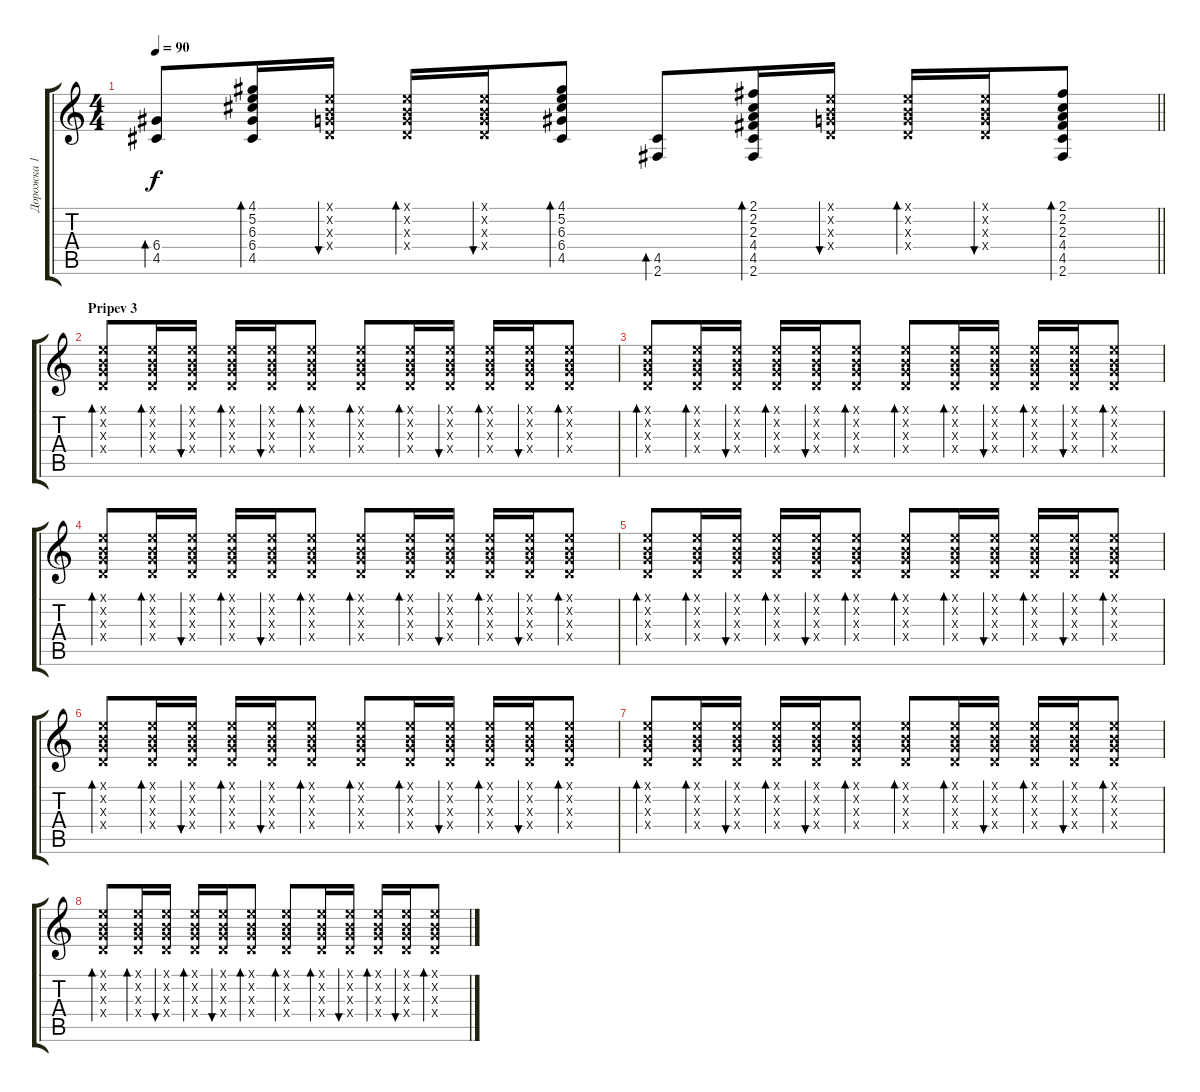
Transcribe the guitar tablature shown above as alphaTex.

\track ("Дорожка 1" "Дорожка 1") {instrument acousticguitarsteel}
\staff {score tabs}
\tuning (E4 B3 G3 D3 A2 E2) {hide}
\ts (4 4)
\tempo 90
\clef g2
\barLineRight lightlight
\ks c
(6.4 4.5).8{bd 60 dy f} (4.1 5.2 6.3 6.4 4.5).16{bd 60} (0.1{x} 0.2{x} 0.3{x} 0.4{x}).16{bu 60} (0.1{x} 0.2{x} 0.3{x} 0.4{x}).16{bd 60} (0.1{x} 0.2{x} 0.3{x} 0.4{x}).16{bu 60} (4.1 5.2 6.3 6.4 4.5).8{bd 60} (4.5 2.6).8{bd 60} (2.1 2.2 2.3 4.4 4.5 2.6).16{bd 60} (0.1{x} 0.2{x} 0.3{x} 0.4{x}).16{bu 60} (0.1{x} 0.2{x} 0.3{x} 0.4{x}).16{bd 60} (0.1{x} 0.2{x} 0.3{x} 0.4{x}).16{bu 60} (2.1 2.2 2.3 4.4 4.5 2.6).8{bd 60} |
\section ("" "Pripev 3")
(0.1{x} 0.2{x} 0.3{x} 0.4{x}).8{bd 60} (0.1{x} 0.2{x} 0.3{x} 0.4{x}).16{bd 60} (0.1{x} 0.2{x} 0.3{x} 0.4{x}).16{bu 60} (0.1{x} 0.2{x} 0.3{x} 0.4{x}).16{bd 60} (0.1{x} 0.2{x} 0.3{x} 0.4{x}).16{bu 60} (0.1{x} 0.2{x} 0.3{x} 0.4{x}).8{bd 60} (0.1{x} 0.2{x} 0.3{x} 0.4{x}).8{bd 60} (0.1{x} 0.2{x} 0.3{x} 0.4{x}).16{bd 60} (0.1{x} 0.2{x} 0.3{x} 0.4{x}).16{bu 60} (0.1{x} 0.2{x} 0.3{x} 0.4{x}).16{bd 60} (0.1{x} 0.2{x} 0.3{x} 0.4{x}).16{bu 60} (0.1{x} 0.2{x} 0.3{x} 0.4{x}).8{bd 60} |
(0.1{x} 0.2{x} 0.3{x} 0.4{x}).8{bd 60} (0.1{x} 0.2{x} 0.3{x} 0.4{x}).16{bd 60} (0.1{x} 0.2{x} 0.3{x} 0.4{x}).16{bu 60} (0.1{x} 0.2{x} 0.3{x} 0.4{x}).16{bd 60} (0.1{x} 0.2{x} 0.3{x} 0.4{x}).16{bu 60} (0.1{x} 0.2{x} 0.3{x} 0.4{x}).8{bd 60} (0.1{x} 0.2{x} 0.3{x} 0.4{x}).8{bd 60} (0.1{x} 0.2{x} 0.3{x} 0.4{x}).16{bd 60} (0.1{x} 0.2{x} 0.3{x} 0.4{x}).16{bu 60} (0.1{x} 0.2{x} 0.3{x} 0.4{x}).16{bd 60} (0.1{x} 0.2{x} 0.3{x} 0.4{x}).16{bu 60} (0.1{x} 0.2{x} 0.3{x} 0.4{x}).8{bd 60} |
(0.1{x} 0.2{x} 0.3{x} 0.4{x}).8{bd 60} (0.1{x} 0.2{x} 0.3{x} 0.4{x}).16{bd 60} (0.1{x} 0.2{x} 0.3{x} 0.4{x}).16{bu 60} (0.1{x} 0.2{x} 0.3{x} 0.4{x}).16{bd 60} (0.1{x} 0.2{x} 0.3{x} 0.4{x}).16{bu 60} (0.1{x} 0.2{x} 0.3{x} 0.4{x}).8{bd 60} (0.1{x} 0.2{x} 0.3{x} 0.4{x}).8{bd 60} (0.1{x} 0.2{x} 0.3{x} 0.4{x}).16{bd 60} (0.1{x} 0.2{x} 0.3{x} 0.4{x}).16{bu 60} (0.1{x} 0.2{x} 0.3{x} 0.4{x}).16{bd 60} (0.1{x} 0.2{x} 0.3{x} 0.4{x}).16{bu 60} (0.1{x} 0.2{x} 0.3{x} 0.4{x}).8{bd 60} |
(0.1{x} 0.2{x} 0.3{x} 0.4{x}).8{bd 60} (0.1{x} 0.2{x} 0.3{x} 0.4{x}).16{bd 60} (0.1{x} 0.2{x} 0.3{x} 0.4{x}).16{bu 60} (0.1{x} 0.2{x} 0.3{x} 0.4{x}).16{bd 60} (0.1{x} 0.2{x} 0.3{x} 0.4{x}).16{bu 60} (0.1{x} 0.2{x} 0.3{x} 0.4{x}).8{bd 60} (0.1{x} 0.2{x} 0.3{x} 0.4{x}).8{bd 60} (0.1{x} 0.2{x} 0.3{x} 0.4{x}).16{bd 60} (0.1{x} 0.2{x} 0.3{x} 0.4{x}).16{bu 60} (0.1{x} 0.2{x} 0.3{x} 0.4{x}).16{bd 60} (0.1{x} 0.2{x} 0.3{x} 0.4{x}).16{bu 60} (0.1{x} 0.2{x} 0.3{x} 0.4{x}).8{bd 60} |
(0.1{x} 0.2{x} 0.3{x} 0.4{x}).8{bd 60} (0.1{x} 0.2{x} 0.3{x} 0.4{x}).16{bd 60} (0.1{x} 0.2{x} 0.3{x} 0.4{x}).16{bu 60} (0.1{x} 0.2{x} 0.3{x} 0.4{x}).16{bd 60} (0.1{x} 0.2{x} 0.3{x} 0.4{x}).16{bu 60} (0.1{x} 0.2{x} 0.3{x} 0.4{x}).8{bd 60} (0.1{x} 0.2{x} 0.3{x} 0.4{x}).8{bd 60} (0.1{x} 0.2{x} 0.3{x} 0.4{x}).16{bd 60} (0.1{x} 0.2{x} 0.3{x} 0.4{x}).16{bu 60} (0.1{x} 0.2{x} 0.3{x} 0.4{x}).16{bd 60} (0.1{x} 0.2{x} 0.3{x} 0.4{x}).16{bu 60} (0.1{x} 0.2{x} 0.3{x} 0.4{x}).8{bd 60} |
(0.1{x} 0.2{x} 0.3{x} 0.4{x}).8{bd 60} (0.1{x} 0.2{x} 0.3{x} 0.4{x}).16{bd 60} (0.1{x} 0.2{x} 0.3{x} 0.4{x}).16{bu 60} (0.1{x} 0.2{x} 0.3{x} 0.4{x}).16{bd 60} (0.1{x} 0.2{x} 0.3{x} 0.4{x}).16{bu 60} (0.1{x} 0.2{x} 0.3{x} 0.4{x}).8{bd 60} (0.1{x} 0.2{x} 0.3{x} 0.4{x}).8{bd 60} (0.1{x} 0.2{x} 0.3{x} 0.4{x}).16{bd 60} (0.1{x} 0.2{x} 0.3{x} 0.4{x}).16{bu 60} (0.1{x} 0.2{x} 0.3{x} 0.4{x}).16{bd 60} (0.1{x} 0.2{x} 0.3{x} 0.4{x}).16{bu 60} (0.1{x} 0.2{x} 0.3{x} 0.4{x}).8{bd 60} |
(0.1{x} 0.2{x} 0.3{x} 0.4{x}).8{bd 60} (0.1{x} 0.2{x} 0.3{x} 0.4{x}).16{bd 60} (0.1{x} 0.2{x} 0.3{x} 0.4{x}).16{bu 60} (0.1{x} 0.2{x} 0.3{x} 0.4{x}).16{bd 60} (0.1{x} 0.2{x} 0.3{x} 0.4{x}).16{bu 60} (0.1{x} 0.2{x} 0.3{x} 0.4{x}).8{bd 60} (0.1{x} 0.2{x} 0.3{x} 0.4{x}).8{bd 60} (0.1{x} 0.2{x} 0.3{x} 0.4{x}).16{bd 60} (0.1{x} 0.2{x} 0.3{x} 0.4{x}).16{bu 60} (0.1{x} 0.2{x} 0.3{x} 0.4{x}).16{bd 60} (0.1{x} 0.2{x} 0.3{x} 0.4{x}).16{bu 60} (0.1{x} 0.2{x} 0.3{x} 0.4{x}).8{bd 60}
